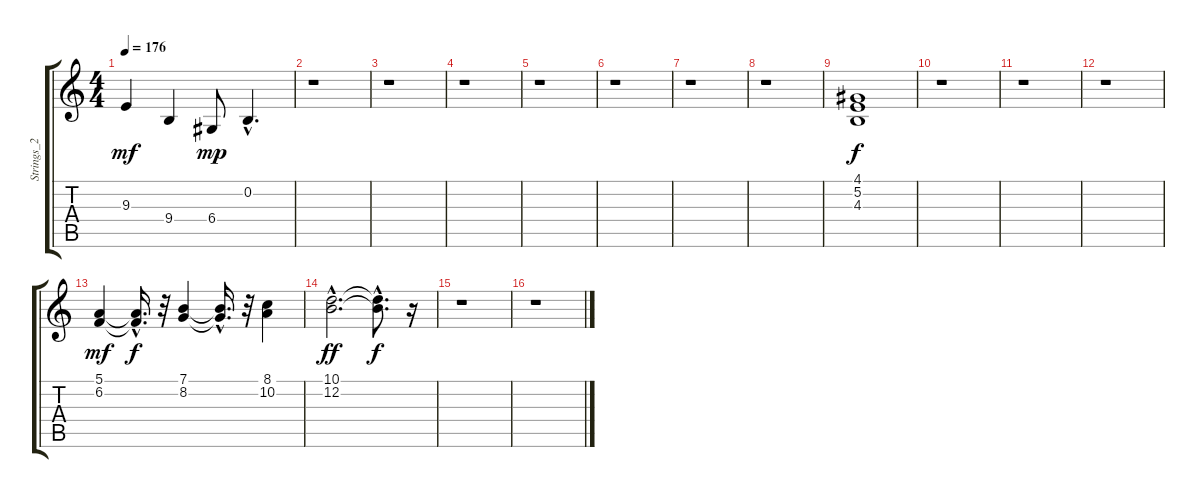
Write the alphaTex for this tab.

\track ("Strings_2 " "Strings_2 ") {instrument frenchhorn}
\staff {score tabs}
\tuning (E4 B3 G3 D3 A2 E2) {hide}
\ts (4 4)
\tempo 176
\clef g2
\ks c
9.3.4{dy mf} 9.4.4 6.4.8{dy mp} 0.2{hac}.4{d} |
r.1 |
r.1 |
r.1 |
r.1 |
r.1 |
r.1 |
r.1 |
(4.1 5.2 4.3).1{dy f balance 12 instrument frenchhorn} |
r.1 |
r.1 |
r.1 |
(5.1 6.2).4{dy mf} (5.1{hac t} 6.2{hac t}).16{d dy f} r.32 (7.1 8.2).4 (7.1{hac t} 8.2{hac t}).16{d} r.32 (8.1 10.2).4 |
(10.1{hac} 12.2{hac}).2{d dy ff} (10.1{hac t} 12.2{hac t}).8{d dy f} r.16 |
r.1 |
r.1
